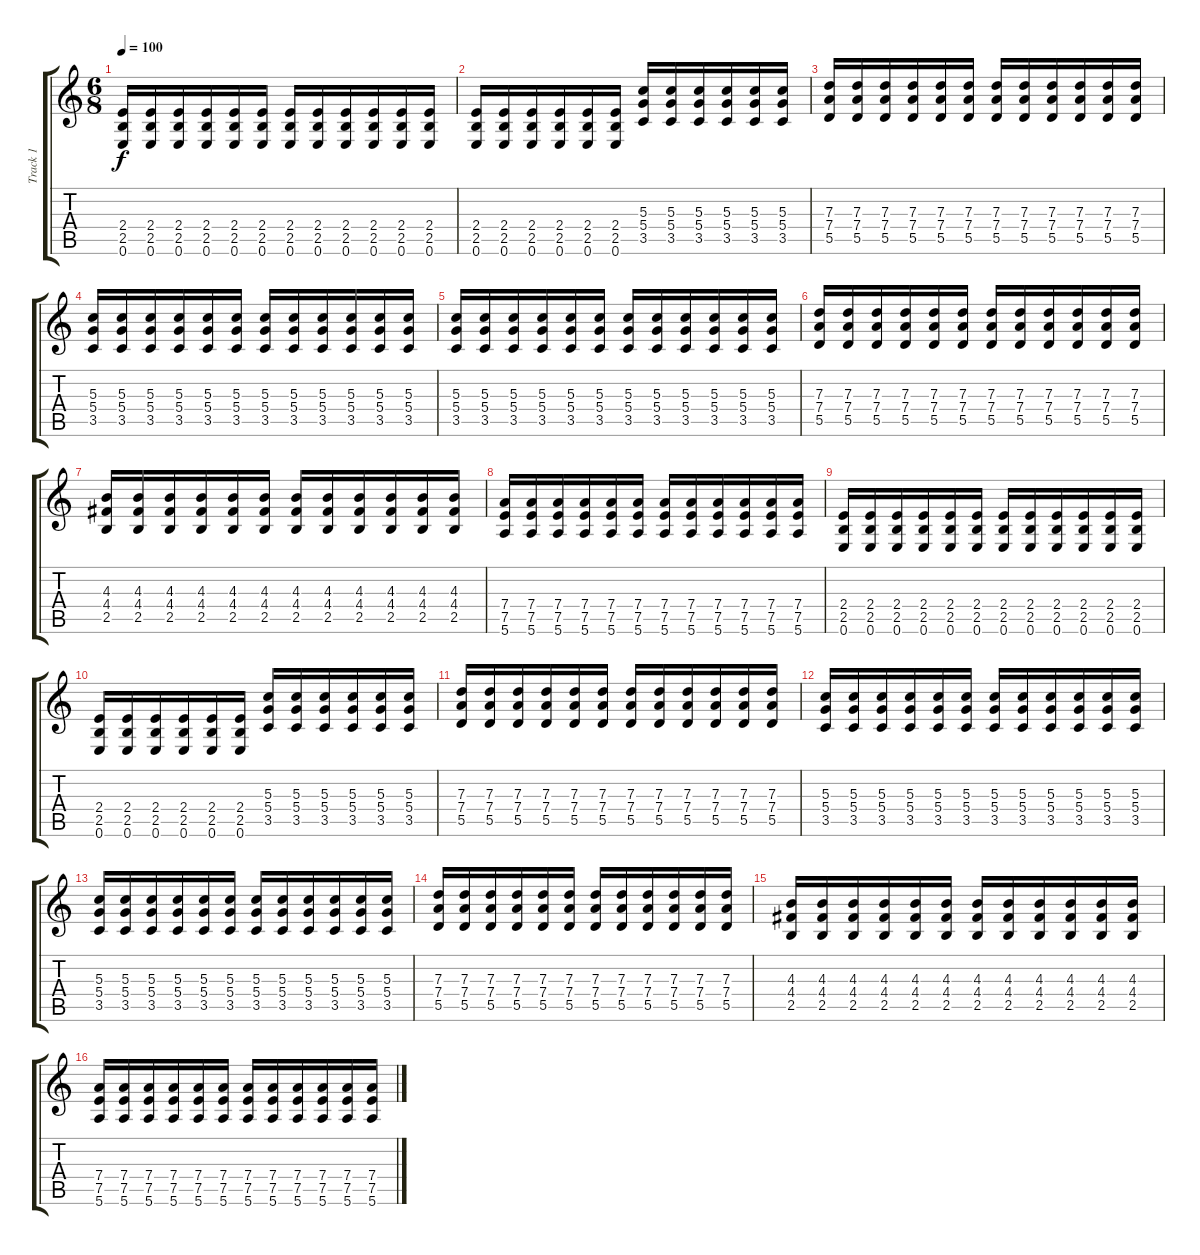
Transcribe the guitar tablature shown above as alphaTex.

\track ("Track 1" "Track 1") {instrument overdrivenguitar}
\staff {score tabs}
\tuning (E4 B3 G3 D3 A2 E2) {hide}
\ts (6 8)
\tempo 100
\clef g2
\ks c
(2.4 2.5 0.6).16{dy f} (2.4 2.5 0.6).16 (2.4 2.5 0.6).16 (2.4 2.5 0.6).16 (2.4 2.5 0.6).16 (2.4 2.5 0.6).16 (2.4 2.5 0.6).16 (2.4 2.5 0.6).16 (2.4 2.5 0.6).16 (2.4 2.5 0.6).16 (2.4 2.5 0.6).16 (2.4 2.5 0.6).16 |
(2.4 2.5 0.6).16 (2.4 2.5 0.6).16 (2.4 2.5 0.6).16 (2.4 2.5 0.6).16 (2.4 2.5 0.6).16 (2.4 2.5 0.6).16 (5.3 5.4 3.5).16 (5.3 5.4 3.5).16 (5.3 5.4 3.5).16 (5.3 5.4 3.5).16 (5.3 5.4 3.5).16 (5.3 5.4 3.5).16 |
(7.3 7.4 5.5).16 (7.3 7.4 5.5).16 (7.3 7.4 5.5).16 (7.3 7.4 5.5).16 (7.3 7.4 5.5).16 (7.3 7.4 5.5).16 (7.3 7.4 5.5).16 (7.3 7.4 5.5).16 (7.3 7.4 5.5).16 (7.3 7.4 5.5).16 (7.3 7.4 5.5).16 (7.3 7.4 5.5).16 |
(5.3 5.4 3.5).16 (5.3 5.4 3.5).16 (5.3 5.4 3.5).16 (5.3 5.4 3.5).16 (5.3 5.4 3.5).16 (5.3 5.4 3.5).16 (5.3 5.4 3.5).16 (5.3 5.4 3.5).16 (5.3 5.4 3.5).16 (5.3 5.4 3.5).16 (5.3 5.4 3.5).16 (5.3 5.4 3.5).16 |
(5.3 5.4 3.5).16 (5.3 5.4 3.5).16 (5.3 5.4 3.5).16 (5.3 5.4 3.5).16 (5.3 5.4 3.5).16 (5.3 5.4 3.5).16 (5.3 5.4 3.5).16 (5.3 5.4 3.5).16 (5.3 5.4 3.5).16 (5.3 5.4 3.5).16 (5.3 5.4 3.5).16 (5.3 5.4 3.5).16 |
(7.3 7.4 5.5).16 (7.3 7.4 5.5).16 (7.3 7.4 5.5).16 (7.3 7.4 5.5).16 (7.3 7.4 5.5).16 (7.3 7.4 5.5).16 (7.3 7.4 5.5).16 (7.3 7.4 5.5).16 (7.3 7.4 5.5).16 (7.3 7.4 5.5).16 (7.3 7.4 5.5).16 (7.3 7.4 5.5).16 |
(4.3 4.4 2.5).16 (4.3 4.4 2.5).16 (4.3 4.4 2.5).16 (4.3 4.4 2.5).16 (4.3 4.4 2.5).16 (4.3 4.4 2.5).16 (4.3 4.4 2.5).16 (4.3 4.4 2.5).16 (4.3 4.4 2.5).16 (4.3 4.4 2.5).16 (4.3 4.4 2.5).16 (4.3 4.4 2.5).16 |
(7.4 7.5 5.6).16 (7.4 7.5 5.6).16 (7.4 7.5 5.6).16 (7.4 7.5 5.6).16 (7.4 7.5 5.6).16 (7.4 7.5 5.6).16 (7.4 7.5 5.6).16 (7.4 7.5 5.6).16 (7.4 7.5 5.6).16 (7.4 7.5 5.6).16 (7.4 7.5 5.6).16 (7.4 7.5 5.6).16 |
(2.4 2.5 0.6).16 (2.4 2.5 0.6).16 (2.4 2.5 0.6).16 (2.4 2.5 0.6).16 (2.4 2.5 0.6).16 (2.4 2.5 0.6).16 (2.4 2.5 0.6).16 (2.4 2.5 0.6).16 (2.4 2.5 0.6).16 (2.4 2.5 0.6).16 (2.4 2.5 0.6).16 (2.4 2.5 0.6).16 |
(2.4 2.5 0.6).16 (2.4 2.5 0.6).16 (2.4 2.5 0.6).16 (2.4 2.5 0.6).16 (2.4 2.5 0.6).16 (2.4 2.5 0.6).16 (5.3 5.4 3.5).16 (5.3 5.4 3.5).16 (5.3 5.4 3.5).16 (5.3 5.4 3.5).16 (5.3 5.4 3.5).16 (5.3 5.4 3.5).16 |
(7.3 7.4 5.5).16 (7.3 7.4 5.5).16 (7.3 7.4 5.5).16 (7.3 7.4 5.5).16 (7.3 7.4 5.5).16 (7.3 7.4 5.5).16 (7.3 7.4 5.5).16 (7.3 7.4 5.5).16 (7.3 7.4 5.5).16 (7.3 7.4 5.5).16 (7.3 7.4 5.5).16 (7.3 7.4 5.5).16 |
(5.3 5.4 3.5).16 (5.3 5.4 3.5).16 (5.3 5.4 3.5).16 (5.3 5.4 3.5).16 (5.3 5.4 3.5).16 (5.3 5.4 3.5).16 (5.3 5.4 3.5).16 (5.3 5.4 3.5).16 (5.3 5.4 3.5).16 (5.3 5.4 3.5).16 (5.3 5.4 3.5).16 (5.3 5.4 3.5).16 |
(5.3 5.4 3.5).16 (5.3 5.4 3.5).16 (5.3 5.4 3.5).16 (5.3 5.4 3.5).16 (5.3 5.4 3.5).16 (5.3 5.4 3.5).16 (5.3 5.4 3.5).16 (5.3 5.4 3.5).16 (5.3 5.4 3.5).16 (5.3 5.4 3.5).16 (5.3 5.4 3.5).16 (5.3 5.4 3.5).16 |
(7.3 7.4 5.5).16 (7.3 7.4 5.5).16 (7.3 7.4 5.5).16 (7.3 7.4 5.5).16 (7.3 7.4 5.5).16 (7.3 7.4 5.5).16 (7.3 7.4 5.5).16 (7.3 7.4 5.5).16 (7.3 7.4 5.5).16 (7.3 7.4 5.5).16 (7.3 7.4 5.5).16 (7.3 7.4 5.5).16 |
(4.3 4.4 2.5).16 (4.3 4.4 2.5).16 (4.3 4.4 2.5).16 (4.3 4.4 2.5).16 (4.3 4.4 2.5).16 (4.3 4.4 2.5).16 (4.3 4.4 2.5).16 (4.3 4.4 2.5).16 (4.3 4.4 2.5).16 (4.3 4.4 2.5).16 (4.3 4.4 2.5).16 (4.3 4.4 2.5).16 |
(7.4 7.5 5.6).16 (7.4 7.5 5.6).16 (7.4 7.5 5.6).16 (7.4 7.5 5.6).16 (7.4 7.5 5.6).16 (7.4 7.5 5.6).16 (7.4 7.5 5.6).16 (7.4 7.5 5.6).16 (7.4 7.5 5.6).16 (7.4 7.5 5.6).16 (7.4 7.5 5.6).16 (7.4 7.5 5.6).16
